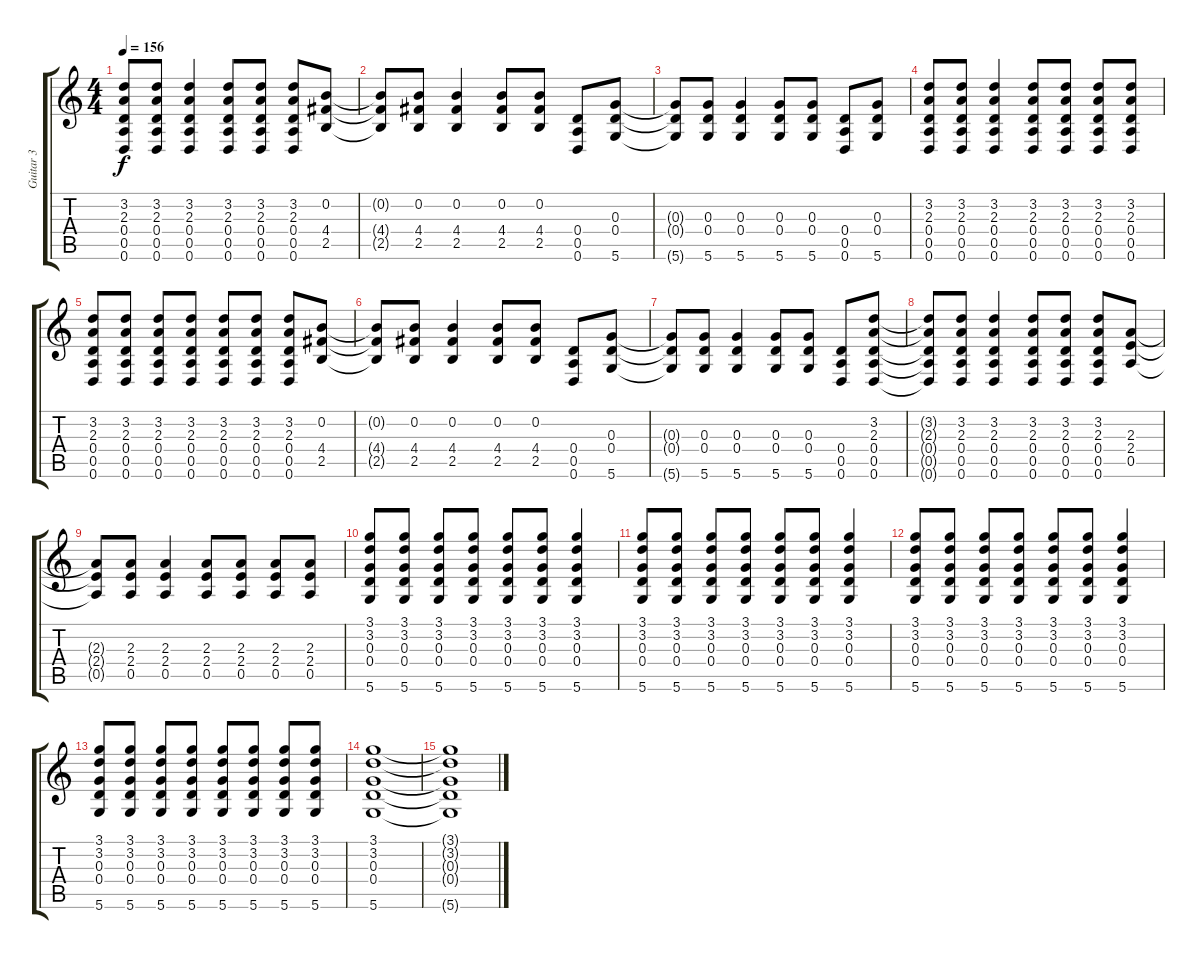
\track ("Guitar 3" "Guitar 3") {instrument overdrivenguitar}
\staff {score tabs}
\tuning (E4 B3 G3 D3 A2 D2) {hide}
\ts (4 4)
\tempo 156
\clef g2
\ks c
(3.2 2.3 0.4 0.5 0.6).8{dy f} (3.2 2.3 0.4 0.5 0.6).8 (3.2 2.3 0.4 0.5 0.6).4 (3.2 2.3 0.4 0.5 0.6).8 (3.2 2.3 0.4 0.5 0.6).8 (3.2 2.3 0.4 0.5 0.6).8 (0.2 4.4 2.5).8 |
(0.2{t} 4.4{t} 2.5{t}).8 (0.2 4.4 2.5).8 (0.2 4.4 2.5).4 (0.2 4.4 2.5).8 (0.2 4.4 2.5).8 (0.4 0.5 0.6).8 (0.3 0.4 5.6).8 |
(0.3{t} 0.4{t} 5.6{t}).8 (0.3 0.4 5.6).8 (0.3 0.4 5.6).4 (0.3 0.4 5.6).8 (0.3 0.4 5.6).8 (0.4 0.5 0.6).8 (0.3 0.4 5.6).8 |
(3.2 2.3 0.4 0.5 0.6).8 (3.2 2.3 0.4 0.5 0.6).8 (3.2 2.3 0.4 0.5 0.6).4 (3.2 2.3 0.4 0.5 0.6).8 (3.2 2.3 0.4 0.5 0.6).8 (3.2 2.3 0.4 0.5 0.6).8 (3.2 2.3 0.4 0.5 0.6).8 |
(3.2 2.3 0.4 0.5 0.6).8 (3.2 2.3 0.4 0.5 0.6).8 (3.2 2.3 0.4 0.5 0.6).8 (3.2 2.3 0.4 0.5 0.6).8 (3.2 2.3 0.4 0.5 0.6).8 (3.2 2.3 0.4 0.5 0.6).8 (3.2 2.3 0.4 0.5 0.6).8 (0.2 4.4 2.5).8 |
(0.2{t} 4.4{t} 2.5{t}).8 (0.2 4.4 2.5).8 (0.2 4.4 2.5).4 (0.2 4.4 2.5).8 (0.2 4.4 2.5).8 (0.4 0.5 0.6).8 (0.3 0.4 5.6).8 |
(0.3{t} 0.4{t} 5.6{t}).8 (0.3 0.4 5.6).8 (0.3 0.4 5.6).4 (0.3 0.4 5.6).8 (0.3 0.4 5.6).8 (0.4 0.5 0.6).8 (3.2 2.3 0.4 0.5 0.6).8 |
(3.2{t} 2.3{t} 0.4{t} 0.5{t} 0.6{t}).8 (3.2 2.3 0.4 0.5 0.6).8 (3.2 2.3 0.4 0.5 0.6).4 (3.2 2.3 0.4 0.5 0.6).8 (3.2 2.3 0.4 0.5 0.6).8 (3.2 2.3 0.4 0.5 0.6).8 (2.3 2.4 0.5).8 |
(2.3{t} 2.4{t} 0.5{t}).8 (2.3 2.4 0.5).8 (2.3 2.4 0.5).4 (2.3 2.4 0.5).8 (2.3 2.4 0.5).8 (2.3 2.4 0.5).8 (2.3 2.4 0.5).8 |
(3.1 3.2 0.3 0.4 5.6).8 (3.1 3.2 0.3 0.4 5.6).8 (3.1 3.2 0.3 0.4 5.6).8 (3.1 3.2 0.3 0.4 5.6).8 (3.1 3.2 0.3 0.4 5.6).8 (3.1 3.2 0.3 0.4 5.6).8 (3.1 3.2 0.3 0.4 5.6).4 |
(3.1 3.2 0.3 0.4 5.6).8 (3.1 3.2 0.3 0.4 5.6).8 (3.1 3.2 0.3 0.4 5.6).8 (3.1 3.2 0.3 0.4 5.6).8 (3.1 3.2 0.3 0.4 5.6).8 (3.1 3.2 0.3 0.4 5.6).8 (3.1 3.2 0.3 0.4 5.6).4 |
(3.1 3.2 0.3 0.4 5.6).8 (3.1 3.2 0.3 0.4 5.6).8 (3.1 3.2 0.3 0.4 5.6).8 (3.1 3.2 0.3 0.4 5.6).8 (3.1 3.2 0.3 0.4 5.6).8 (3.1 3.2 0.3 0.4 5.6).8 (3.1 3.2 0.3 0.4 5.6).4 |
(3.1 3.2 0.3 0.4 5.6).8 (3.1 3.2 0.3 0.4 5.6).8 (3.1 3.2 0.3 0.4 5.6).8 (3.1 3.2 0.3 0.4 5.6).8 (3.1 3.2 0.3 0.4 5.6).8 (3.1 3.2 0.3 0.4 5.6).8 (3.1 3.2 0.3 0.4 5.6).8 (3.1 3.2 0.3 0.4 5.6).8 |
(3.1 3.2 0.3 0.4 5.6).1 |
(3.1{t} 3.2{t} 0.3{t} 0.4{t} 5.6{t}).1
